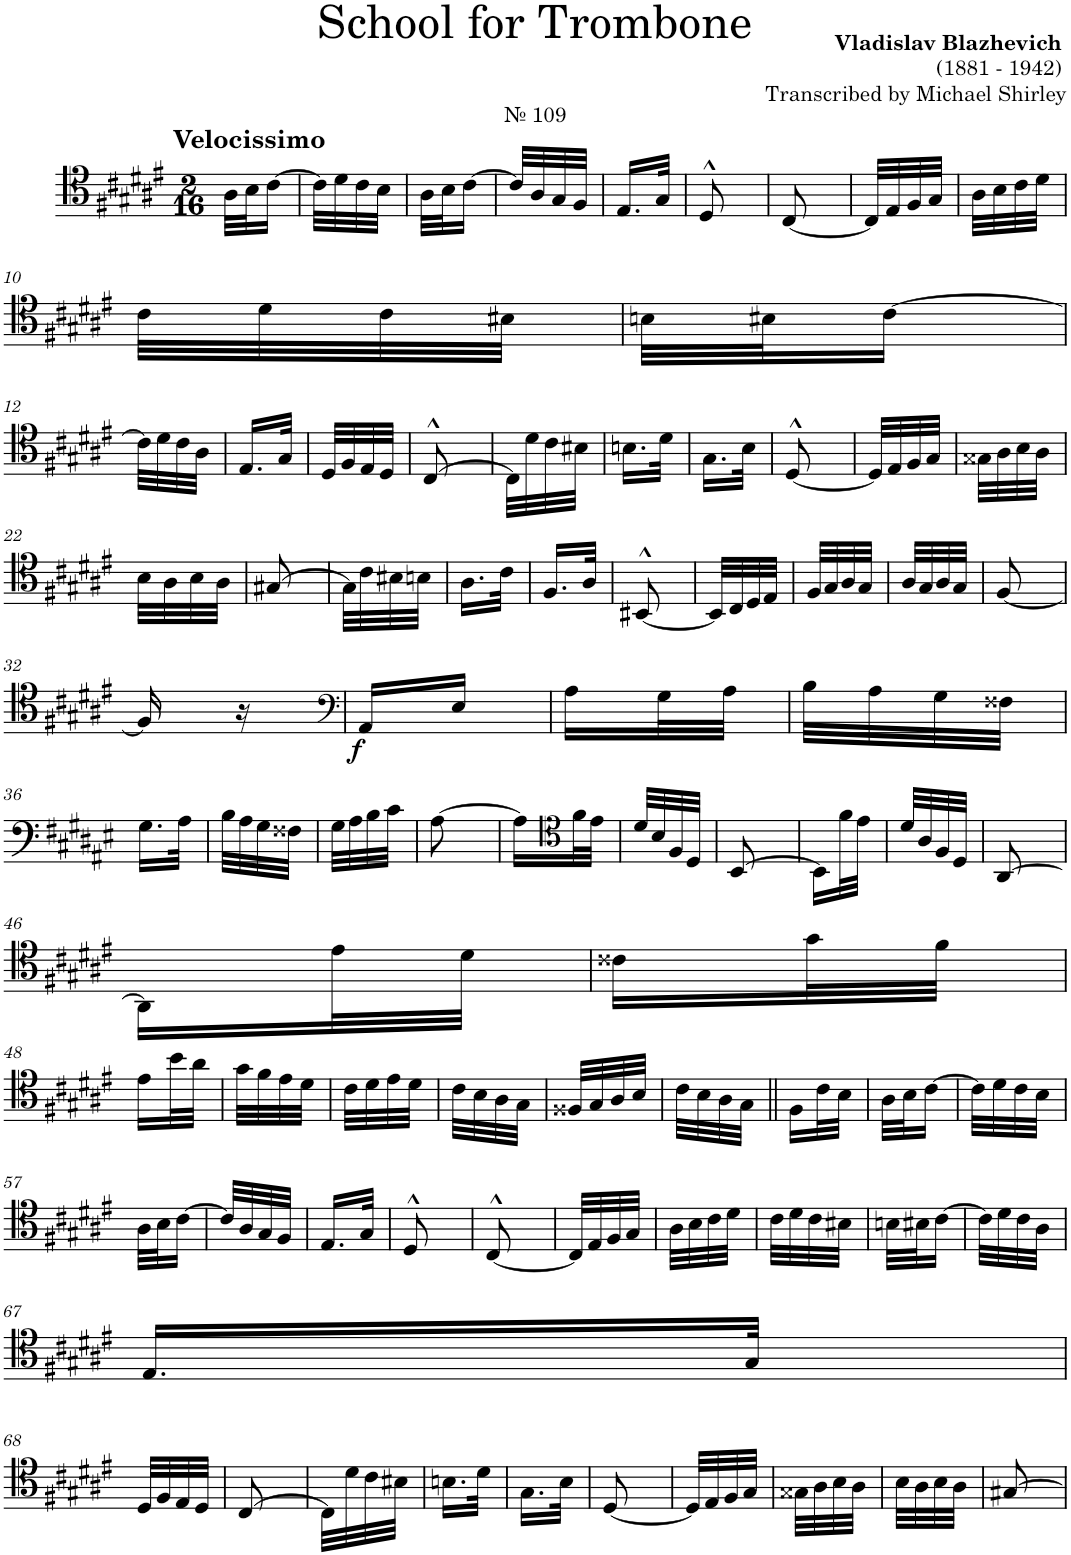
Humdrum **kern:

**kern	**dynam
*part1	*part1
*staff1	*staff1
*I"Trombone	*
*I'Tbn.	*
*clefC4	*
*k[f#c#g#d#a#e#]	*
*M2/16	*
=1	=1
!LO:TX:a:t=№ 109	!
!LO:TX:a:B:t=Velocissimo	!
32A#\LLL	.
32B\J	.
[16c#\JJ	.
=2	=2
32c#\LLL]	.
32d#\	.
32c#\	.
32B\JJJ	.
=3	=3
32A#\LLL	.
32B\J	.
[16c#\JJ	.
=4	=4
32c#/LLL]	.
32A#/	.
32G#/	.
32F#/JJJ	.
=5	=5
16.E#/LL	.
32G#/JJk	.
=6	=6
8D#^^/	.
=7	=7
[8C#/	.
=8	=8
32C#/LLL]	.
32E#/	.
32F#/	.
32G#/JJJ	.
=9	=9
32A#\LLL	.
32B\	.
32c#\	.
32d#\JJJ	.
!!LO:LB:g=z
=10	=10
32c#\LLL	.
32d#\	.
32c#\	.
32B#X\JJJ	.
=11	=11
32Bn\LLL	.
32B#X\J	.
[16c#\JJ	.
!!LO:LB:g=z
=12	=12
32c#\LLL]	.
32d#\	.
32c#\	.
32A#\JJJ	.
=13	=13
16.E#/LL	.
32G#/JJk	.
=14	=14
32D#/LLL	.
32F#/	.
32E#/	.
32D#/JJJ	.
=15	=15
[8C#^^/	.
=16	=16
32C#\LLL]	.
32d#\	.
32c#\	.
32B#X\JJJ	.
=17	=17
16.Bn\LL	.
32d#\JJk	.
=18	=18
16.G#\LL	.
32B\JJk	.
=19	=19
[8D#^^/	.
=20	=20
32D#/LLL]	.
32E#/	.
32F#/	.
32G#/JJJ	.
=21	=21
32G##X\LLL	.
32A#\	.
32B\	.
32A#\JJJ	.
!!LO:LB:g=z
=22	=22
32B\LLL	.
32A#\	.
32B\	.
32A#\JJJ	.
=23	=23
[8G#X/	.
=24	=24
32G#\LLL]	.
32c#\	.
32B#X\	.
32Bn\JJJ	.
=25	=25
16.A#\LL	.
32c#\JJk	.
=26	=26
16.F#/LL	.
32A#/JJk	.
=27	=27
[8BB#X^^/	.
=28	=28
32BB#/LLL]	.
32C#/	.
32D#/	.
32E#/JJJ	.
=29	=29
32F#/LLL	.
32G#/	.
32A#/	.
32G#/JJJ	.
=30	=30
32A#/LLL	.
32G#/	.
32A#/	.
32G#/JJJ	.
=31	=31
[8F#/	.
!!LO:LB:g=z
=32	=32
16F#/]	.
16r	.
=33	=33
*clefF4	*
!	!LO:DY:b
16AA#/LL	f
16E#/JJ	.
=34	=34
16A#\LL	.
32G#\L	.
32A#\JJJ	.
=35	=35
32B\LLL	.
32A#\	.
32G#\	.
32F##X\JJJ	.
!!LO:LB:g=z
=36	=36
16.G#\LL	.
32A#\JJk	.
=37	=37
32B\LLL	.
32A#\	.
32G#\	.
32F##X\JJJ	.
=38	=38
32G#\LLL	.
32A#\	.
32B\	.
32c#\JJJ	.
=39	=39
[8A#\	.
=40	=40
16A#\LL]	.
*clefC4	*
32f#\L	.
32e#\JJJ	.
=41	=41
32d#/LLL	.
32B/	.
32F#/	.
32D#/JJJ	.
=42	=42
[8BB/	.
=43	=43
16BB\LL]	.
32f#\L	.
32e#\JJJ	.
=44	=44
32d#/LLL	.
32A#/	.
32F#/	.
32D#/JJJ	.
=45	=45
[8AA#/	.
!!LO:LB:g=z
=46	=46
16AA#\LL]	.
32e#\L	.
32d#\JJJ	.
=47	=47
16c##X\LL	.
32g#\L	.
32f#\JJJ	.
!!LO:LB:g=z
=48	=48
16e#\LL	.
32b\L	.
32a#\JJJ	.
=49	=49
32g#\LLL	.
32f#\	.
32e#\	.
32d#\JJJ	.
=50	=50
32c#\LLL	.
32d#\	.
32e#\	.
32d#\JJJ	.
=51	=51
32c#\LLL	.
32B\	.
32A#\	.
32G#\JJJ	.
=52	=52
32F##X/LLL	.
32G#/	.
32A#/	.
32B/JJJ	.
=53	=53
32c#\LLL	.
32B\	.
32A#\	.
32G#\JJJ	.
=54||	=54||
16F#\LL	.
32c#\L	.
32B\JJJ	.
=55	=55
32A#\LLL	.
32B\J	.
[16c#\JJ	.
=56	=56
32c#\LLL]	.
32d#\	.
32c#\	.
32B\JJJ	.
!!LO:LB:g=z
=57	=57
32A#\LLL	.
32B\J	.
[16c#\JJ	.
=58	=58
32c#/LLL]	.
32A#/	.
32G#/	.
32F#/JJJ	.
=59	=59
16.E#/LL	.
32G#/JJk	.
=60	=60
8D#^^/	.
=61	=61
[8C#^^/	.
=62	=62
32C#/LLL]	.
32E#/	.
32F#/	.
32G#/JJJ	.
=63	=63
32A#\LLL	.
32B\	.
32c#\	.
32d#\JJJ	.
=64	=64
32c#\LLL	.
32d#\	.
32c#\	.
32B#X\JJJ	.
=65	=65
32Bn\LLL	.
32B#X\J	.
[16c#\JJ	.
=66	=66
32c#\LLL]	.
32d#\	.
32c#\	.
32A#\JJJ	.
!!LO:LB:g=z
=67	=67
16.E#/LL	.
32G#/JJk	.
!!LO:LB:g=z
=68	=68
32D#/LLL	.
32F#/	.
32E#/	.
32D#/JJJ	.
=69	=69
[8C#/	.
=70	=70
32C#\LLL]	.
32d#\	.
32c#\	.
32B#X\JJJ	.
=71	=71
16.Bn\LL	.
32d#\JJk	.
=72	=72
16.G#\LL	.
32B\JJk	.
=73	=73
[8D#/	.
=74	=74
32D#/LLL]	.
32E#/	.
32F#/	.
32G#/JJJ	.
=75	=75
32G##X\LLL	.
32A#\	.
32B\	.
32A#\JJJ	.
=76	=76
32B\LLL	.
32A#\	.
32B\	.
32A#\JJJ	.
=77	=77
[8G#X/	.
=	=
*-	*-
